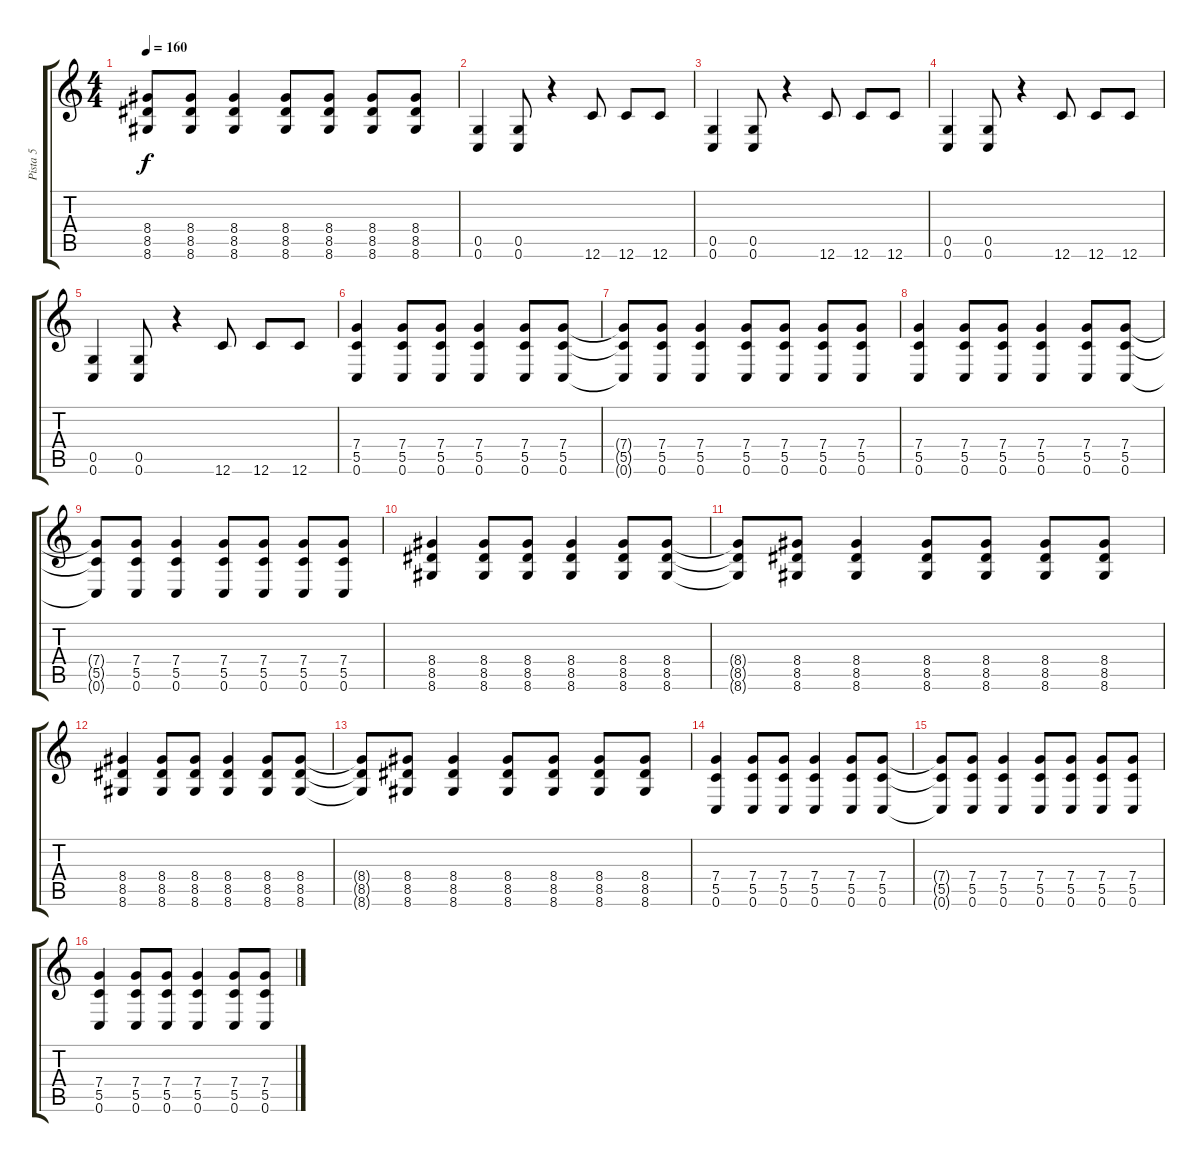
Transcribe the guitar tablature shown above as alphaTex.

\track ("Pista 5" "Pista 5") {instrument distortionguitar}
\staff {score tabs}
\tuning (D4 A3 F3 C3 G2 C2) {hide}
\ts (4 4)
\tempo 160
\clef g2
\ks c
(8.4{t} 8.5{t} 8.6{t}).8{dy f} (8.4 8.5 8.6).8 (8.4 8.5 8.6).4 (8.4 8.5 8.6).8 (8.4 8.5 8.6).8 (8.4 8.5 8.6).8 (8.4 8.5 8.6).8 |
(0.5 0.6).4 (0.5 0.6).8 r.4 12.6.8 12.6.8 12.6.8 |
(0.5 0.6).4 (0.5 0.6).8 r.4 12.6.8 12.6.8 12.6.8 |
(0.5 0.6).4 (0.5 0.6).8 r.4 12.6.8 12.6.8 12.6.8 |
(0.5 0.6).4 (0.5 0.6).8 r.4 12.6.8 12.6.8 12.6.8 |
(7.4 5.5 0.6).4 (7.4 5.5 0.6).8 (7.4 5.5 0.6).8 (7.4 5.5 0.6).4 (7.4 5.5 0.6).8 (7.4 5.5 0.6).8 |
(7.4{t} 5.5{t} 0.6{t}).8 (7.4 5.5 0.6).8 (7.4 5.5 0.6).4 (7.4 5.5 0.6).8 (7.4 5.5 0.6).8 (7.4 5.5 0.6).8 (7.4 5.5 0.6).8 |
(7.4 5.5 0.6).4 (7.4 5.5 0.6).8 (7.4 5.5 0.6).8 (7.4 5.5 0.6).4 (7.4 5.5 0.6).8 (7.4 5.5 0.6).8 |
(7.4{t} 5.5{t} 0.6{t}).8 (7.4 5.5 0.6).8 (7.4 5.5 0.6).4 (7.4 5.5 0.6).8 (7.4 5.5 0.6).8 (7.4 5.5 0.6).8 (7.4 5.5 0.6).8 |
(8.4 8.5 8.6).4 (8.4 8.5 8.6).8 (8.4 8.5 8.6).8 (8.4 8.5 8.6).4 (8.4 8.5 8.6).8 (8.4 8.5 8.6).8 |
(8.4{t} 8.5{t} 8.6{t}).8 (8.4 8.5 8.6).8 (8.4 8.5 8.6).4 (8.4 8.5 8.6).8 (8.4 8.5 8.6).8 (8.4 8.5 8.6).8 (8.4 8.5 8.6).8 |
(8.4 8.5 8.6).4 (8.4 8.5 8.6).8 (8.4 8.5 8.6).8 (8.4 8.5 8.6).4 (8.4 8.5 8.6).8 (8.4 8.5 8.6).8 |
(8.4{t} 8.5{t} 8.6{t}).8 (8.4 8.5 8.6).8 (8.4 8.5 8.6).4 (8.4 8.5 8.6).8 (8.4 8.5 8.6).8 (8.4 8.5 8.6).8 (8.4 8.5 8.6).8 |
(7.4 5.5 0.6).4 (7.4 5.5 0.6).8 (7.4 5.5 0.6).8 (7.4 5.5 0.6).4 (7.4 5.5 0.6).8 (7.4 5.5 0.6).8 |
(7.4{t} 5.5{t} 0.6{t}).8 (7.4 5.5 0.6).8 (7.4 5.5 0.6).4 (7.4 5.5 0.6).8 (7.4 5.5 0.6).8 (7.4 5.5 0.6).8 (7.4 5.5 0.6).8 |
(7.4 5.5 0.6).4 (7.4 5.5 0.6).8 (7.4 5.5 0.6).8 (7.4 5.5 0.6).4 (7.4 5.5 0.6).8 (7.4 5.5 0.6).8
